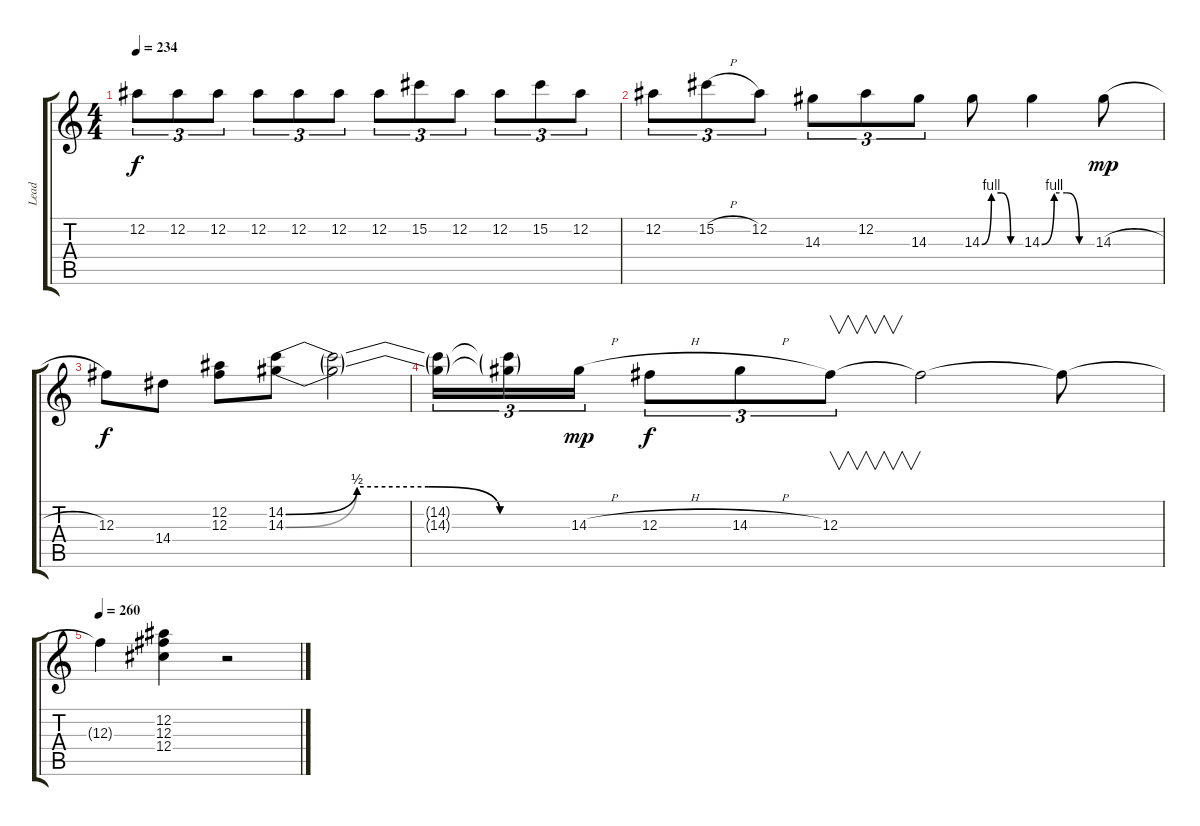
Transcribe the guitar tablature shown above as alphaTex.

\track ("Lead" "Lead") {instrument distortionguitar}
\staff {score tabs}
\tuning (Eb4 Bb3 Gb3 Db3 Ab2 Eb2) {hide}
\ts (4 4)
\tempo 234
\clef g2
\ks c
12.2.8{tu (3 2) dy f} 12.2.8{tu (3 2)} 12.2.8{tu (3 2)} 12.2.8{tu (3 2)} 12.2.8{tu (3 2)} 12.2.8{tu (3 2)} 12.2.8{tu (3 2)} 15.2.8{tu (3 2)} 12.2.8{tu (3 2)} 12.2.8{tu (3 2)} 15.2.8{tu (3 2)} 12.2.8{tu (3 2)} |
12.2.8{tu (3 2)} 15.2{h}.8{tu (3 2)} 12.2.8{tu (3 2)} 14.3.8{tu (3 2)} 12.2.8{tu (3 2)} 14.3.8{tu (3 2)} 14.3{be (custom 0 0 15 4 30 4 45 0 60 0)}.8 14.3{be (custom 0 0 15 4 30 4 45 0 60 0)}.4 14.3{h}.8{dy mp} |
12.3.8{dy f} 14.4.8 (12.2 12.3).8 (14.2{be (custom 0 0 15 2 30 2 45 0 60 0)} 14.3{be (custom 0 0 15 2 30 2 45 0 60 0)}).8 (14.2{t} 14.3{t}).2 |
(14.2{t} 14.3{t}).16{tu (3 2)} (14.2{t} 14.3{t}).16{tu (3 2)} 14.3{h}.16{tu (3 2) dy mp} 12.3{h}.8{tu (3 2) dy f} 14.3{h}.8{tu (3 2)} 12.3.8{v tu (3 2)} 12.3{t}.2 12.3{t}.8 |
\tempo 260
12.3{t}.4 (12.2 12.3 12.4).4 r.2
